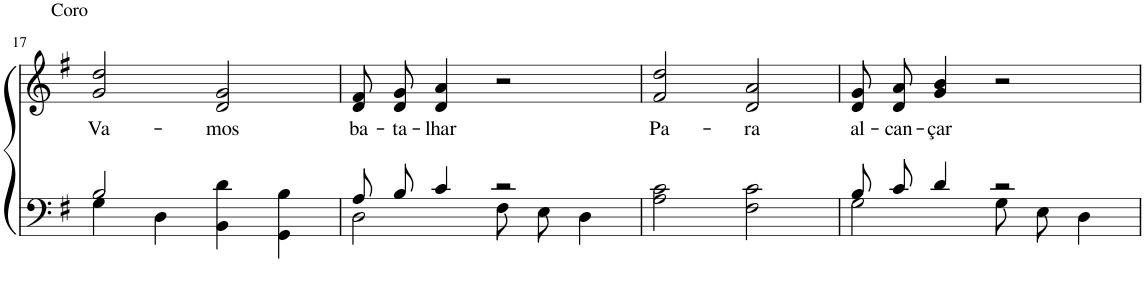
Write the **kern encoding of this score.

**kern	**kern	**text
*part2	*part1	*part1
*staff2	*staff1	*staff1
*I"Parte III e IV	*I"Parte I e II	*
!!LO:PB:g=z
*clefF4	*clefG2	*
*k[f#]	*k[f#]	*
*M4/4	*M4/4	*
=17	=17	=17
*^	*	*
!	!	!LO:TX:a:t=Coro	!
!	!	!	!LO:LY:b
2B/	4G\	2g/ 2dd/	Va-
.	4D\	.	.
!	!	!	!LO:LY:b
2ryy	4BB\ 4d\	2d/ 2g/	-mos
.	4GG\ 4B\	.	.
=18	=18	=18	=18
!	!	!	!LO:LY:b
8A/L	2D\	8d/ 8f#/L	ba-
!	!	!	!LO:LY:b
8B/J	.	8d/ 8g/J	-ta-
!	!	!	!LO:LY:b
4c/	.	4d/ 4a/	-lhar
2r	8F#\L	2r	.
.	8E\J	.	.
.	4D\	.	.
=19	=19	=19	=19
!	!	!	!LO:LY:b
*v	*v	*	*
2A\ 2c\	2f#/ 2dd/	Pa-
!	!	!LO:LY:b
2F#\ 2c\	2d/ 2a/	-ra
=20	=20	=20
*^	*	*
!	!	!	!LO:LY:b
8B/L	2G\	8d/ 8g/L	al-
!	!	!	!LO:LY:b
8c/J	.	8d/ 8a/J	-can-
!	!	!	!LO:LY:b
4d/	.	4g/ 4b/	-çar
2r	8G\L	2r	.
.	8E\J	.	.
.	4D\	.	.
*v	*v	*	*
=	=	=
*-	*-	*-
